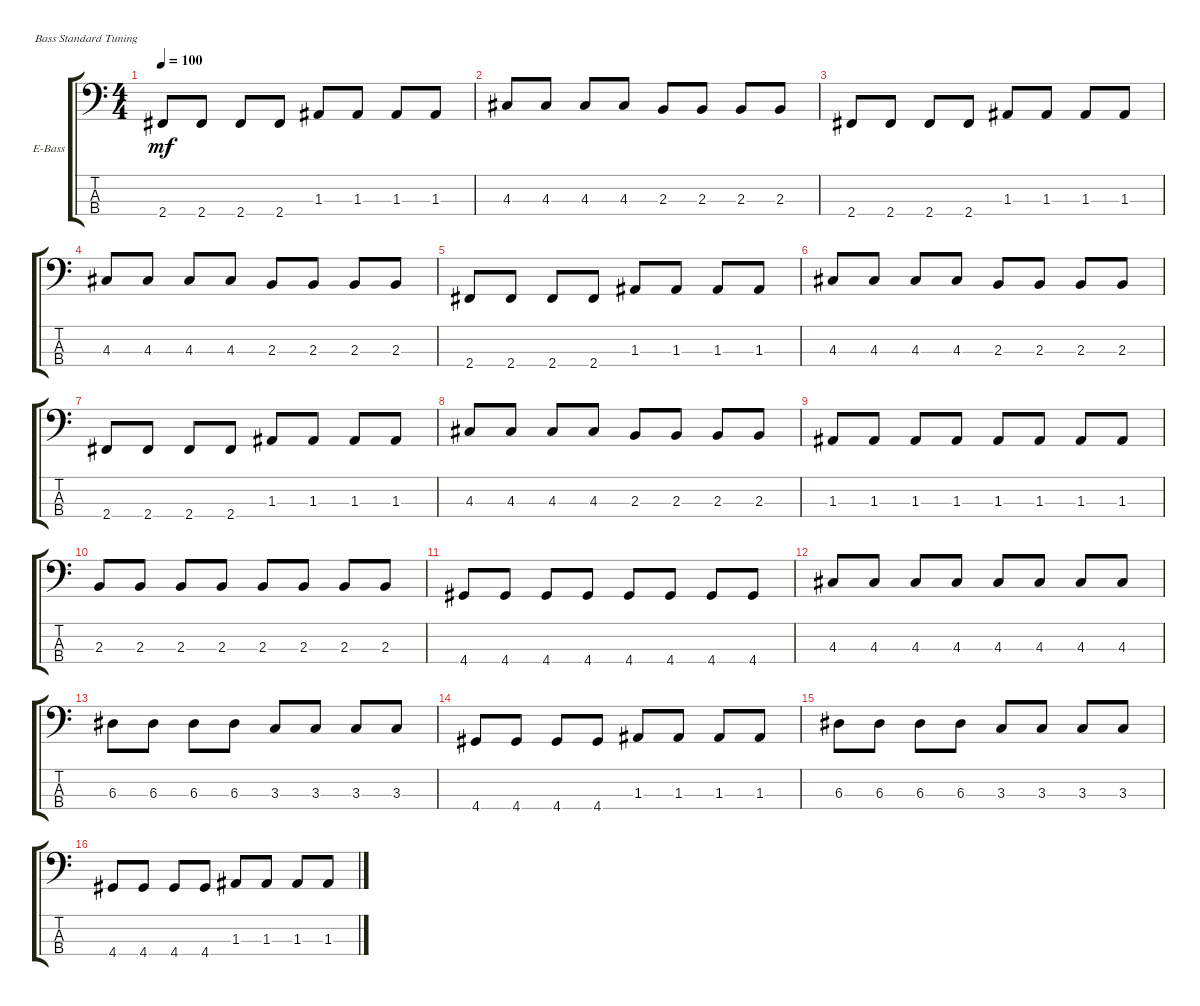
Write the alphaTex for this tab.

\defaultSystemsLayout 4
\bracketExtendMode groupsimilarinstruments
\firstSystemTrackNameOrientation horizontal
\otherSystemsTrackNameOrientation horizontal
\track ("Electric Bass" "E-Bass") {instrument electricbassfinger}
\staff {score tabs}
\tuning (G2 D2 A1 E1)
\ts (4 4)
\tempo 100
\clef f4
\ks c
2.4.8{dy mf} 2.4.8 2.4.8 2.4.8 1.3.8 1.3.8 1.3.8 1.3.8 |
4.3.8 4.3.8 4.3.8 4.3.8 2.3.8 2.3.8 2.3.8 2.3.8 |
2.4.8 2.4.8 2.4.8 2.4.8 1.3.8 1.3.8 1.3.8 1.3.8 |
4.3.8 4.3.8 4.3.8 4.3.8 2.3.8 2.3.8 2.3.8 2.3.8 |
2.4.8 2.4.8 2.4.8 2.4.8 1.3.8 1.3.8 1.3.8 1.3.8 |
4.3.8 4.3.8 4.3.8 4.3.8 2.3.8 2.3.8 2.3.8 2.3.8 |
2.4.8 2.4.8 2.4.8 2.4.8 1.3.8 1.3.8 1.3.8 1.3.8 |
4.3.8 4.3.8 4.3.8 4.3.8 2.3.8 2.3.8 2.3.8 2.3.8 |
1.3.8 1.3.8 1.3.8 1.3.8 1.3.8 1.3.8 1.3.8 1.3.8 |
2.3.8 2.3.8 2.3.8 2.3.8 2.3.8 2.3.8 2.3.8 2.3.8 |
4.4.8 4.4.8 4.4.8 4.4.8 4.4.8 4.4.8 4.4.8 4.4.8 |
4.3.8 4.3.8 4.3.8 4.3.8 4.3.8 4.3.8 4.3.8 4.3.8 |
6.3.8 6.3.8 6.3.8 6.3.8 3.3.8 3.3.8 3.3.8 3.3.8 |
4.4.8 4.4.8 4.4.8 4.4.8 1.3.8 1.3.8 1.3.8 1.3.8 |
6.3.8 6.3.8 6.3.8 6.3.8 3.3.8 3.3.8 3.3.8 3.3.8 |
4.4.8 4.4.8 4.4.8 4.4.8 1.3.8 1.3.8 1.3.8 1.3.8
